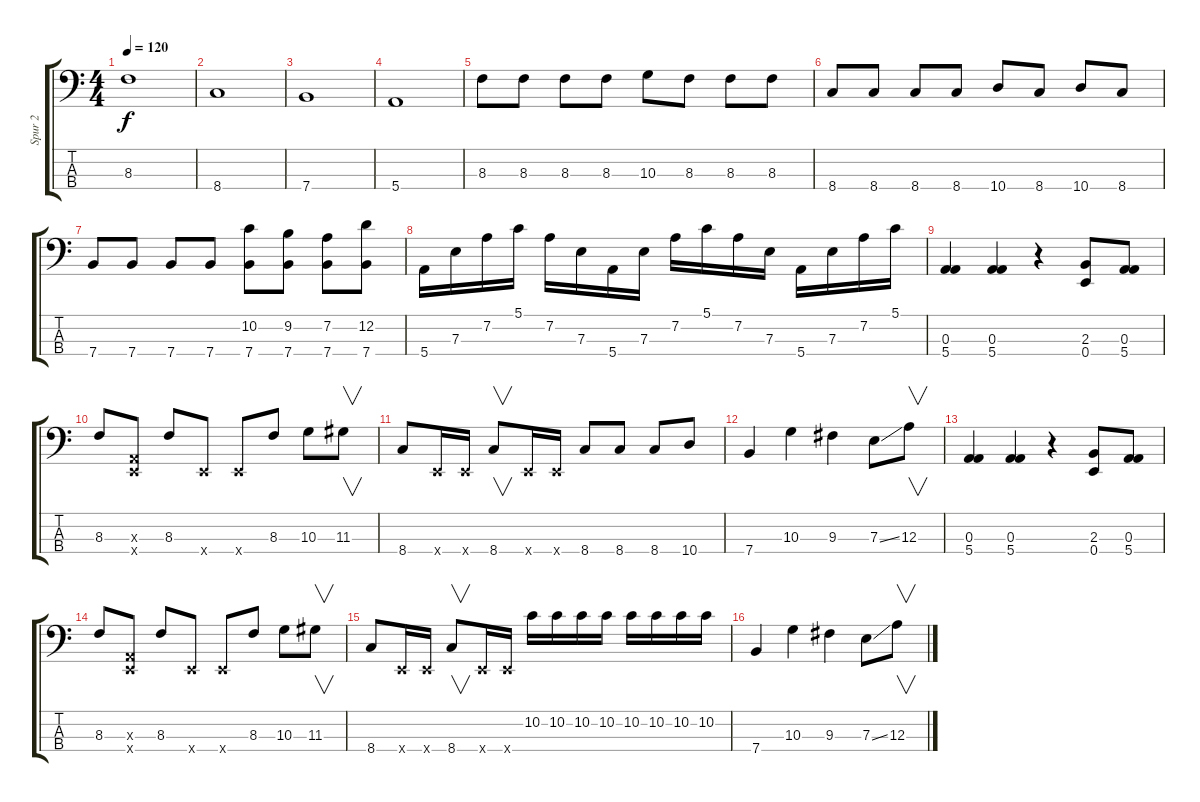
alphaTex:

\track ("Spur 2" "Spur 2") {instrument slapbass1}
\staff {score tabs}
\tuning (G2 D2 A1 E1) {hide}
\ts (4 4)
\tempo 120
\clef f4
\ks c
8.3.1{dy f} |
8.4.1 |
7.4.1 |
5.4.1 |
8.3.8 8.3.8 8.3.8 8.3.8 10.3.8 8.3.8 8.3.8 8.3.8 |
8.4.8 8.4.8 8.4.8 8.4.8 10.4.8 8.4.8 10.4.8 8.4.8 |
7.4.8 7.4.8 7.4.8 7.4.8 (10.2 7.4).8 (9.2 7.4).8 (7.2 7.4).8 (12.2 7.4).8 |
5.4.16 7.3.16 7.2.16 5.1.16 7.2.16 7.3.16 5.4.16 7.3.16 7.2.16 5.1.16 7.2.16 7.3.16 5.4.16 7.3.16 7.2.16 5.1.16 |
(0.3 5.4).4 (0.3 5.4).4 r.4 (2.3 0.4).8 (0.3 5.4).8 |
8.3.8 (0.3{x} 0.4{x}).8 8.3.8 0.4{x}.8 0.4{x}.8 8.3.8 10.3.8 11.3.8{v} |
8.4.8 0.4{x}.16 0.4{x}.16 8.4.8{v} 0.4{x}.16 0.4{x}.16 8.4.8 8.4.8 8.4.8 10.4.8 |
7.4.4 10.3.4 9.3.4 7.3{ss}.8 12.3.8{v} |
(0.3 5.4).4 (0.3 5.4).4 r.4 (2.3 0.4).8 (0.3 5.4).8 |
8.3.8 (0.3{x} 0.4{x}).8 8.3.8 0.4{x}.8 0.4{x}.8 8.3.8 10.3.8 11.3.8{v} |
8.4.8 0.4{x}.16 0.4{x}.16 8.4.8{v} 0.4{x}.16 0.4{x}.16 10.2.16{instrument fretlessbass} 10.2.16 10.2.16 10.2.16 10.2.16 10.2.16 10.2.16 10.2.16 |
7.4.4 10.3.4 9.3.4 7.3{ss}.8 12.3.8{v}
